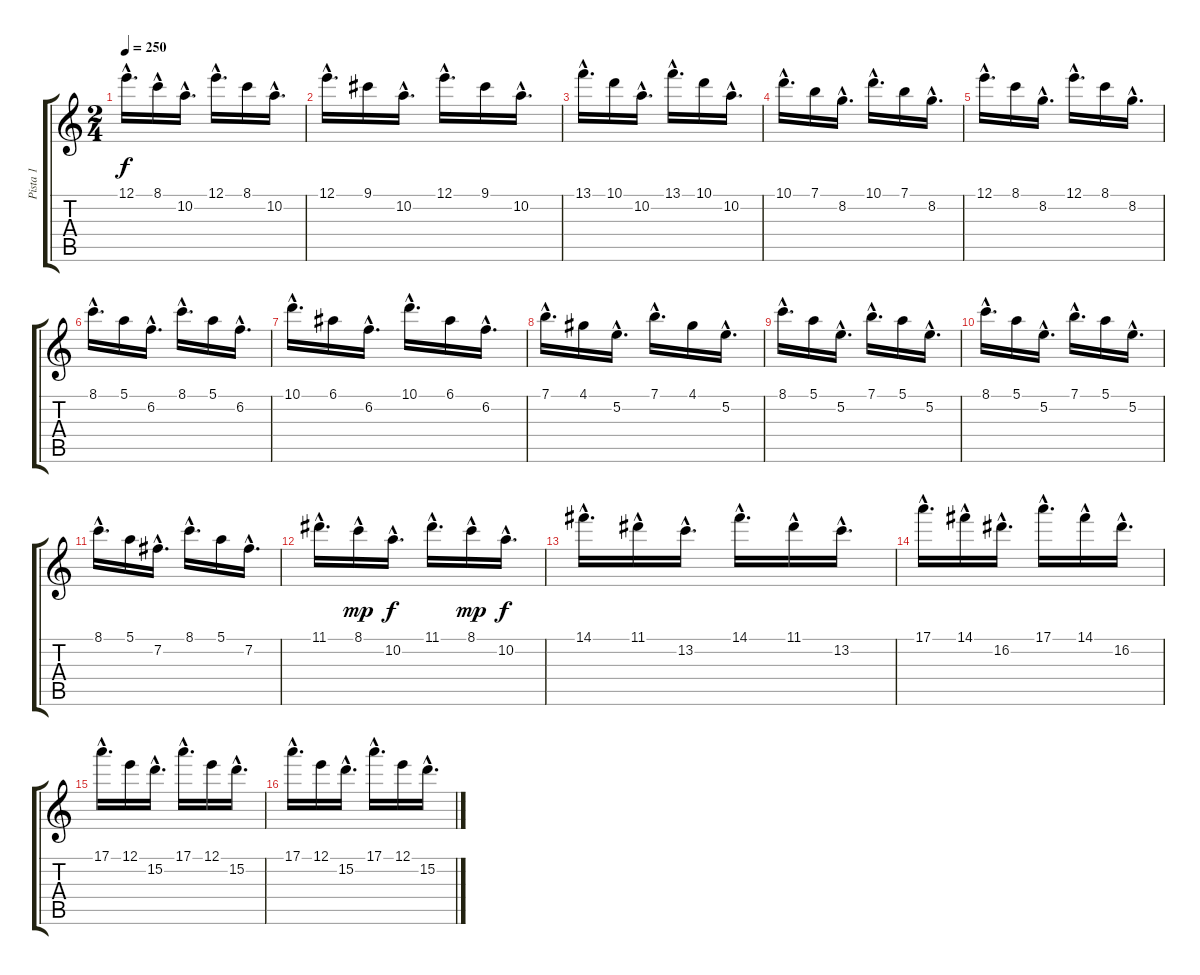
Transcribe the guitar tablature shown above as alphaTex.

\track ("Pista 1" "Pista 1") {instrument acousticguitarnylon}
\staff {score tabs}
\tuning (E4 B3 G3 D3 A2 E2) {hide}
\ts (2 4)
\tempo 250
\clef g2
\ks c
12.1{hac}.16{d dy f} 8.1{hac}.16 10.2{hac}.16{d} 12.1{hac}.16{d} 8.1.16 10.2{hac}.16{d} |
12.1{hac}.16{d} 9.1.16 10.2{hac}.16{d} 12.1{hac}.16{d} 9.1.16 10.2{hac}.16{d} |
13.1{hac}.16{d} 10.1.16 10.2{hac}.16{d} 13.1{hac}.16{d} 10.1.16 10.2{hac}.16{d} |
10.1{hac}.16{d} 7.1.16 8.2{hac}.16{d} 10.1{hac}.16{d} 7.1.16 8.2{hac}.16{d} |
12.1{hac}.16{d} 8.1.16 8.2{hac}.16{d} 12.1{hac}.16{d} 8.1.16 8.2{hac}.16{d} |
8.1{hac}.16{d} 5.1.16 6.2{hac}.16{d} 8.1{hac}.16{d} 5.1.16 6.2{hac}.16{d} |
10.1{hac}.16{d} 6.1.16 6.2{hac}.16{d} 10.1{hac}.16{d} 6.1.16 6.2{hac}.16{d} |
7.1{hac}.16{d} 4.1.16 5.2{hac}.16{d} 7.1{hac}.16{d} 4.1.16 5.2{hac}.16{d} |
8.1{hac}.16{d} 5.1.16 5.2{hac}.16{d} 7.1{hac}.16{d} 5.1.16 5.2{hac}.16{d} |
8.1{hac}.16{d} 5.1.16 5.2{hac}.16{d} 7.1{hac}.16{d} 5.1.16 5.2{hac}.16{d} |
8.1{hac}.16{d} 5.1.16 7.2{hac}.16{d} 8.1{hac}.16{d} 5.1.16 7.2{hac}.16{d} |
11.1{hac}.16{d} 8.1{hac}.16{dy mp} 10.2{hac}.16{d dy f} 11.1{hac}.16{d} 8.1{hac}.16{dy mp} 10.2{hac}.16{d dy f} |
14.1{hac}.16{d} 11.1{hac}.16 13.2{hac}.16{d} 14.1{hac}.16{d} 11.1{hac}.16 13.2{hac}.16{d} |
17.1{hac}.16{d} 14.1{hac}.16 16.2{hac}.16{d} 17.1{hac}.16{d} 14.1{hac}.16 16.2{hac}.16{d} |
17.1{hac}.16{d} 12.1.16 15.2{hac}.16{d} 17.1{hac}.16{d} 12.1.16 15.2{hac}.16{d} |
17.1{hac}.16{d} 12.1.16 15.2{hac}.16{d} 17.1{hac}.16{d} 12.1.16 15.2{hac}.16{d}
